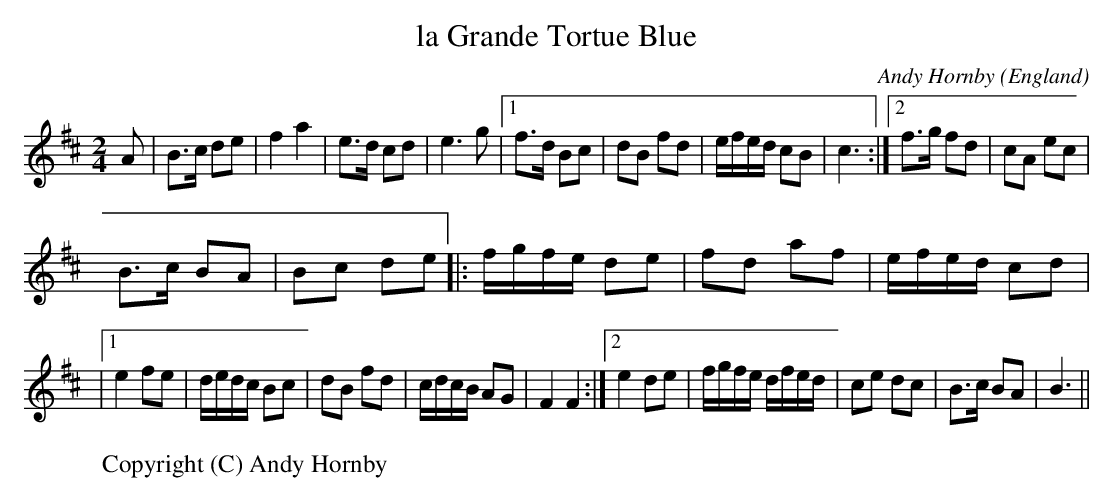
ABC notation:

X:1
T:la Grande Tortue Blue
O:England
M:2/4
C:Andy Hornby
K:Bm
A2|\
B3c d2e2| f4 a4 | e3d c2d2 | e6 g2|1\
f3d B2c2 | d2B2 f2d2 |efed c2B2 | c6 :|2\
f3g f2d2 | c2A2 e2c2 |
 B3c B2A2 |B2c2 d2e2 ||\
|: fgfe d2e2 | f2d2 a2f2 | efed c2d2 |
|1\
e4 f2e2|dedc B2c2|d2B2 f2d2|cdcB A2G2|F4 F4:|2\
e4 d2e2|fgfe dfed|c2e2 d2c2|B3c B2A2 | B6 ||
W:Copyright (C) Andy Hornby
